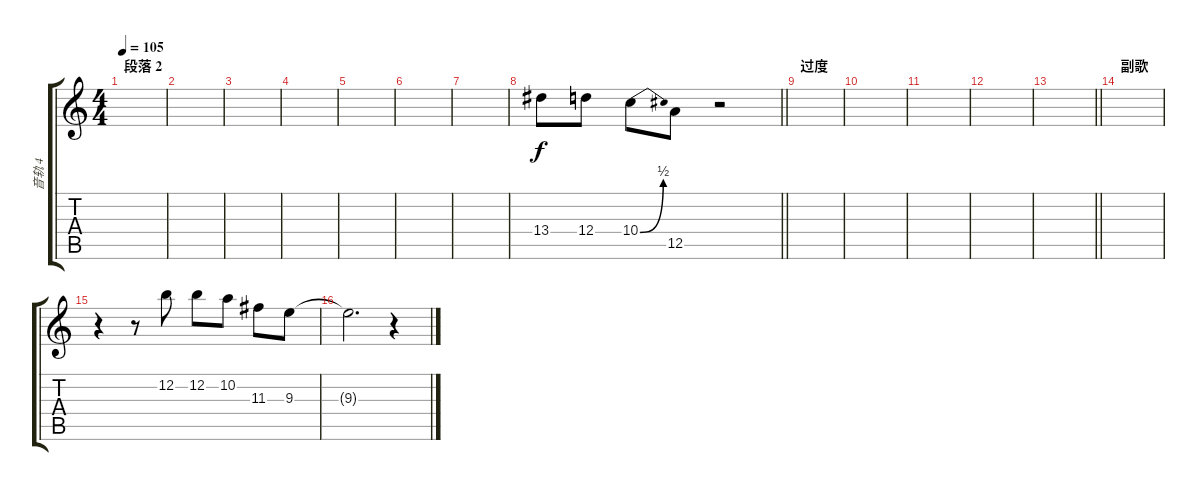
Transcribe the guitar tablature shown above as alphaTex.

\track ("音轨 4" "音轨 4") {instrument distortionguitar}
\staff {score tabs}
\tuning (E4 B3 G3 D3 A2 E2) {hide}
\ts (4 4)
\section ("" "段落 2")
\tempo 105
\clef g2
\ks c
|
|
|
|
|
|
|
\barLineRight lightlight
13.4.8 12.4.8 10.4{be (bend 0 0 60 2)}.8 12.5.8 r.2 |
\section ("" "过度")
|
|
|
|
\barLineRight lightlight
|
\section ("" "副歌")
|
r.4 r.8 12.2.8 12.2.8 10.2.8 11.3.8 9.3.8 |
9.3{t}.2{d} r.4
